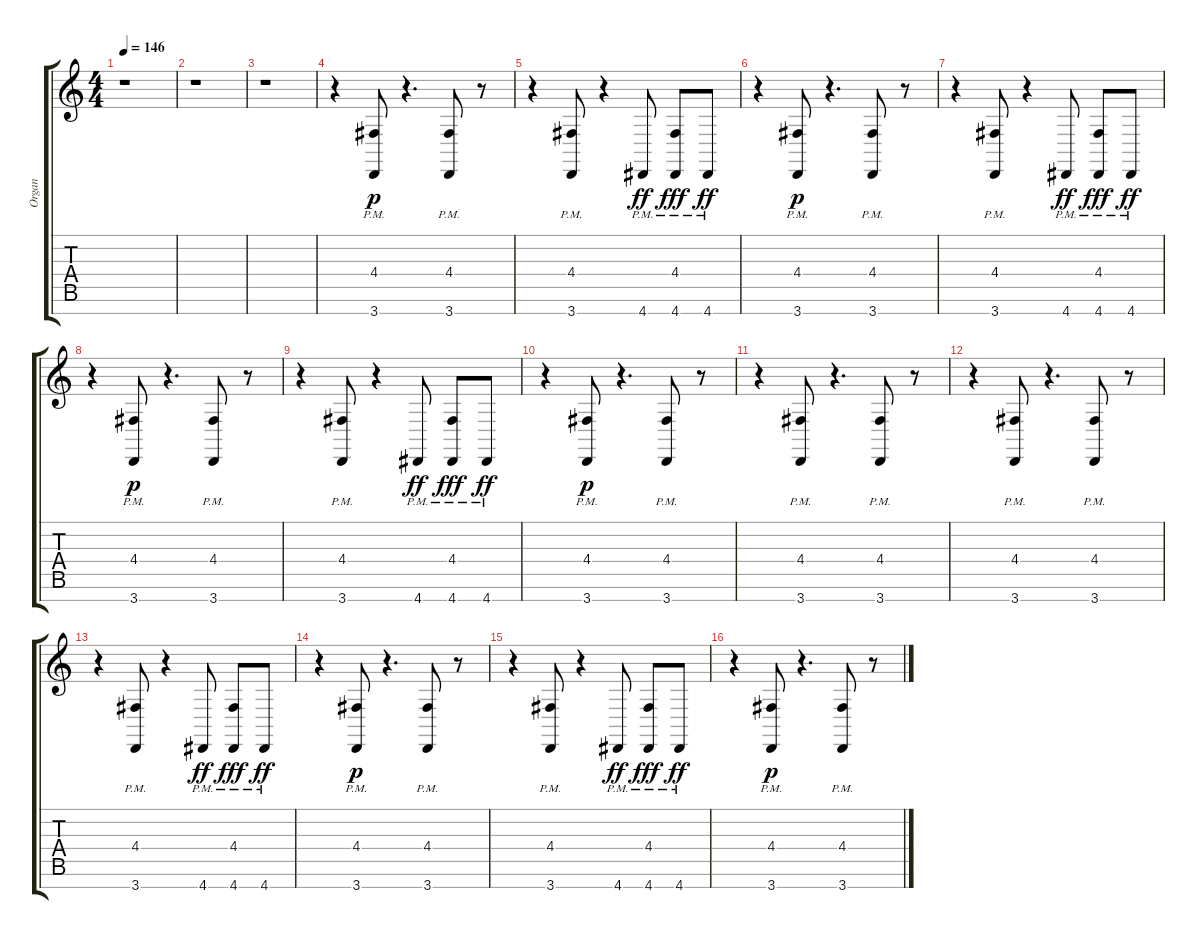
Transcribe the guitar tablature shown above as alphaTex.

\track ("Organ" "Organ") {instrument drawbarorgan}
\staff {score tabs}
\tuning (E4 B3 G3 D3 A2 E2 B1) {hide}
\ts (4 4)
\tempo 146
\clef g2
\ks c
r.1{dy p} |
r.1 |
r.1 |
r.4 (4.4{pm} 3.7{pm}).8 r.4{d} (4.4{pm} 3.7{pm}).8 r.8 |
r.4 (4.4{pm} 3.7{pm}).8 r.4 4.7{pm}.8{dy ff} (4.4{pm} 4.7{pm}).8{dy fff} 4.7{pm}.8{dy ff} |
r.4 (4.4{pm} 3.7{pm}).8{dy p} r.4{d} (4.4{pm} 3.7{pm}).8 r.8 |
r.4 (4.4{pm} 3.7{pm}).8 r.4 4.7{pm}.8{dy ff} (4.4{pm} 4.7{pm}).8{dy fff} 4.7{pm}.8{dy ff} |
r.4 (4.4{pm} 3.7{pm}).8{dy p} r.4{d} (4.4{pm} 3.7{pm}).8 r.8 |
r.4 (4.4{pm} 3.7{pm}).8 r.4 4.7{pm}.8{dy ff} (4.4{pm} 4.7{pm}).8{dy fff} 4.7{pm}.8{dy ff} |
r.4 (4.4{pm} 3.7{pm}).8{dy p} r.4{d} (4.4{pm} 3.7{pm}).8 r.8 |
r.4 (4.4{pm} 3.7{pm}).8 r.4{d} (4.4{pm} 3.7{pm}).8 r.8 |
r.4 (4.4{pm} 3.7{pm}).8 r.4{d} (4.4{pm} 3.7{pm}).8 r.8 |
r.4 (4.4{pm} 3.7{pm}).8 r.4 4.7{pm}.8{dy ff} (4.4{pm} 4.7{pm}).8{dy fff} 4.7{pm}.8{dy ff} |
r.4 (4.4{pm} 3.7{pm}).8{dy p} r.4{d} (4.4{pm} 3.7{pm}).8 r.8 |
r.4 (4.4{pm} 3.7{pm}).8 r.4 4.7{pm}.8{dy ff} (4.4{pm} 4.7{pm}).8{dy fff} 4.7{pm}.8{dy ff} |
r.4 (4.4{pm} 3.7{pm}).8{dy p} r.4{d} (4.4{pm} 3.7{pm}).8 r.8
